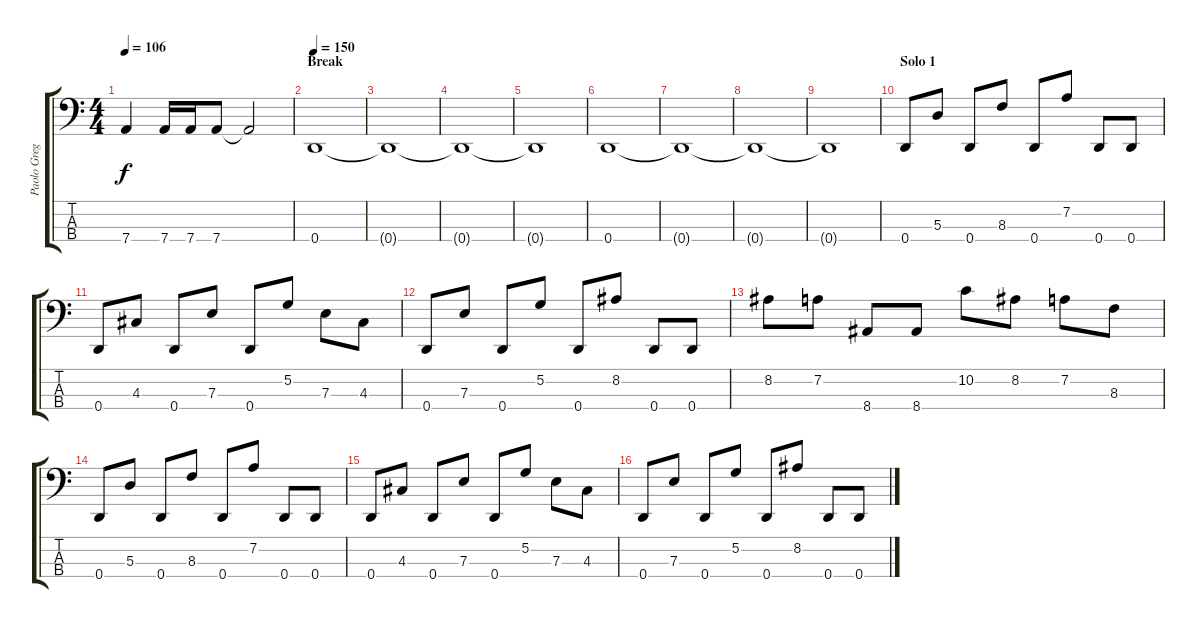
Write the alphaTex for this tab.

\track ("Paolo Gregoletto" "Paolo Greg") {instrument electricbasspick}
\staff {score tabs}
\tuning (G2 D2 A1 D1) {hide}
\ts (4 4)
\tempo 106
\clef f4
\ks c
7.4.4{dy f} 7.4.16 7.4.16 7.4.8 7.4{t}.2 |
\section ("" "Break")
\tempo 150
0.4.1 |
0.4{t}.1 |
0.4{t}.1 |
0.4{t}.1 |
0.4.1 |
0.4{t}.1 |
0.4{t}.1 |
0.4{t}.1 |
\section ("" "Solo 1")
0.4.8 5.3.8 0.4.8 8.3.8 0.4.8 7.2.8 0.4.8 0.4.8 |
0.4.8 4.3.8 0.4.8 7.3.8 0.4.8 5.2.8 7.3.8 4.3.8 |
0.4.8 7.3.8 0.4.8 5.2.8 0.4.8 8.2.8 0.4.8 0.4.8 |
8.2.8 7.2.8 8.4.8 8.4.8 10.2.8 8.2.8 7.2.8 8.3.8 |
0.4.8 5.3.8 0.4.8 8.3.8 0.4.8 7.2.8 0.4.8 0.4.8 |
0.4.8 4.3.8 0.4.8 7.3.8 0.4.8 5.2.8 7.3.8 4.3.8 |
0.4.8 7.3.8 0.4.8 5.2.8 0.4.8 8.2.8 0.4.8 0.4.8
